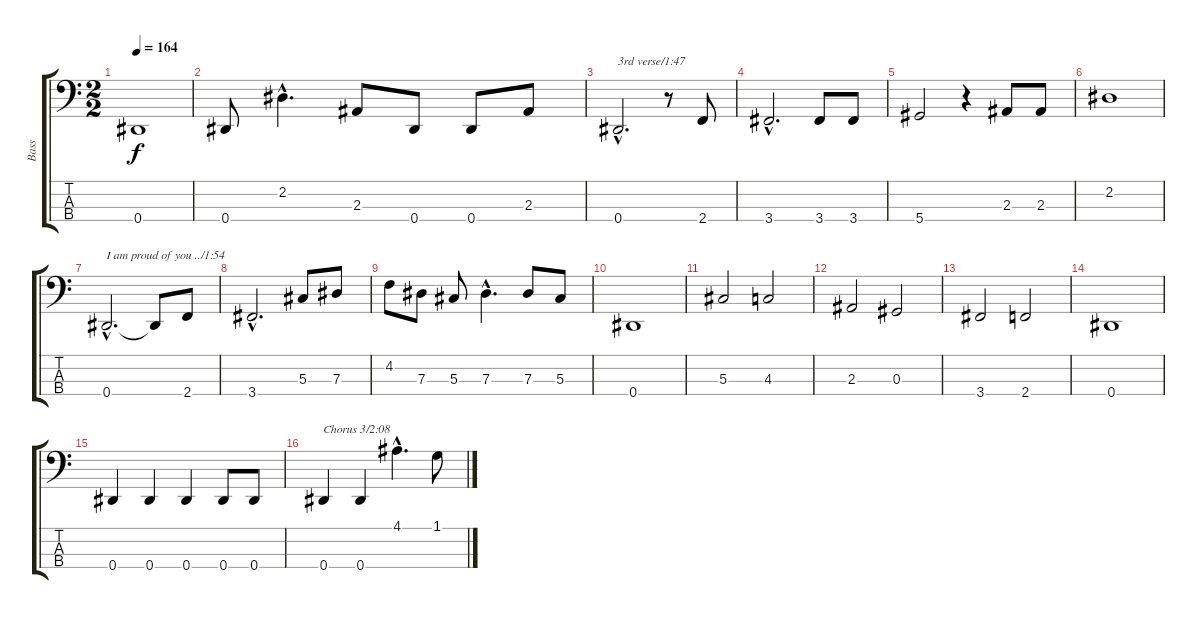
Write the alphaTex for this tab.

\track ("Bass" "Bass") {instrument electricbassfinger}
\staff {score tabs}
\tuning (Gb2 Db2 Ab1 Eb1) {hide}
\ts (2 2)
\tempo 164
\clef f4
\ks c
0.4.1{dy f} |
0.4.8 2.2{hac}.4{d} 2.3.8 0.4.8 0.4.8 2.3.8 |
0.4{hac}.2{d txt "3rd verse/1:47"} r.8 2.4.8 |
3.4{hac}.2{d} 3.4.8 3.4.8 |
5.4.2 r.4 2.3.8 2.3.8 |
2.2.1 |
0.4{hac}.2{d txt "I am proud of you ../1:54"} 0.4{t}.8 2.4.8 |
3.4{hac}.2{d} 5.3.8 7.3.8 |
4.2.8 7.3.8 5.3.8 7.3{hac}.4{d} 7.3.8 5.3.8 |
0.4.1 |
5.3.2 4.3.2 |
2.3.2 0.3.2 |
3.4.2 2.4.2 |
0.4.1 |
0.4.4 0.4.4 0.4.4 0.4.8 0.4.8 |
0.4.4{txt "Chorus 3/2:08"} 0.4.4 4.1{hac}.4{d} 1.1.8
